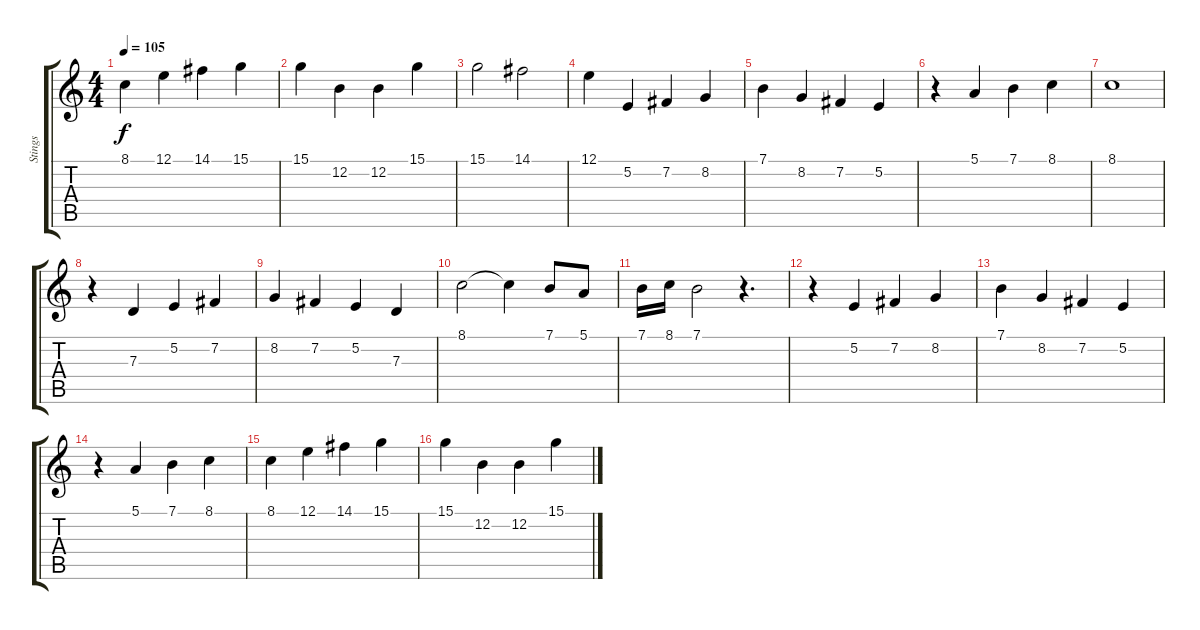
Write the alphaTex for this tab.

\track ("Stings" "Stings") {instrument stringensemble1}
\staff {score tabs}
\tuning (E4 B3 G3 D3 A2 E2) {hide}
\ts (4 4)
\tempo 105
\clef g2
\ks c
8.1.4{dy f} 12.1.4 14.1.4 15.1.4 |
15.1.4 12.2.4 12.2.4 15.1.4 |
15.1.2 14.1.2 |
12.1.4 5.2.4 7.2.4 8.2.4 |
7.1.4 8.2.4 7.2.4 5.2.4 |
r.4 5.1.4 7.1.4 8.1.4 |
8.1.1 |
r.4 7.3.4 5.2.4 7.2.4 |
8.2.4 7.2.4 5.2.4 7.3.4 |
8.1.2 8.1{t}.4 7.1.8 5.1.8 |
7.1.16 8.1.16 7.1.2 r.4{d} |
r.4 5.2.4 7.2.4 8.2.4 |
7.1.4 8.2.4 7.2.4 5.2.4 |
r.4 5.1.4 7.1.4 8.1.4 |
8.1.4 12.1.4 14.1.4 15.1.4 |
15.1.4 12.2.4 12.2.4 15.1.4
